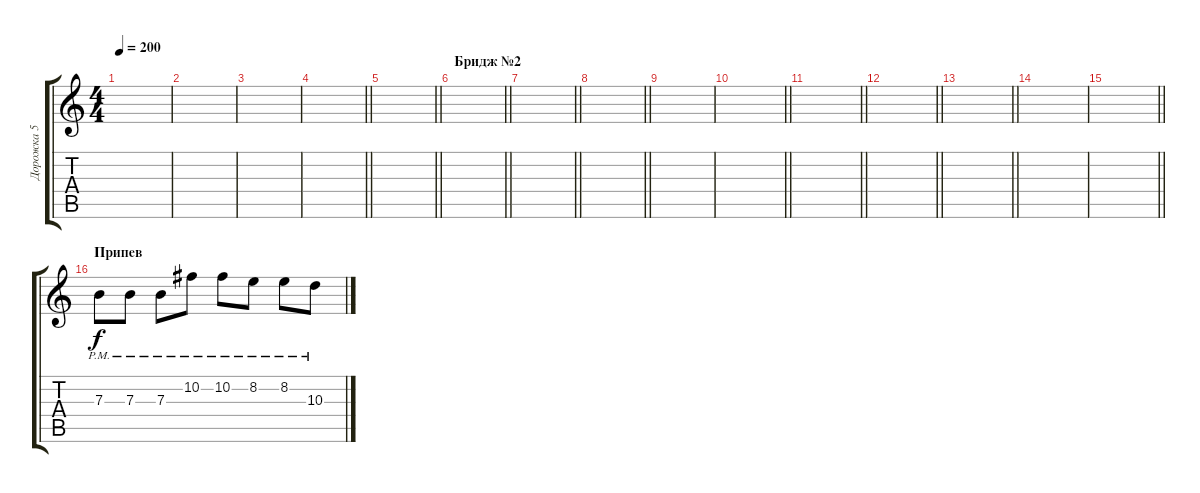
\track ("Дорожка 5" "Дорожка 5") {instrument distortionguitar}
\staff {score tabs}
\tuning (Db4 Ab3 E3 B2 Gb2 B1) {hide}
\ts (4 4)
\tempo 200
\clef g2
\ks c
|
|
|
\barLineRight lightlight
|
\barLineRight lightlight
|
\section ("" "Бридж №2")
\barLineRight lightlight
|
\barLineRight lightlight
|
\barLineRight lightlight
|
|
\barLineRight lightlight
|
\barLineRight lightlight
|
\barLineRight lightlight
|
\barLineRight lightlight
|
|
\barLineRight lightlight
|
\section ("" "Припев")
7.3{pm}.8 7.3{pm}.8 7.3{pm}.8 10.2{pm}.8 10.2{pm}.8 8.2{pm}.8 8.2{pm}.8 10.3{pm}.8
